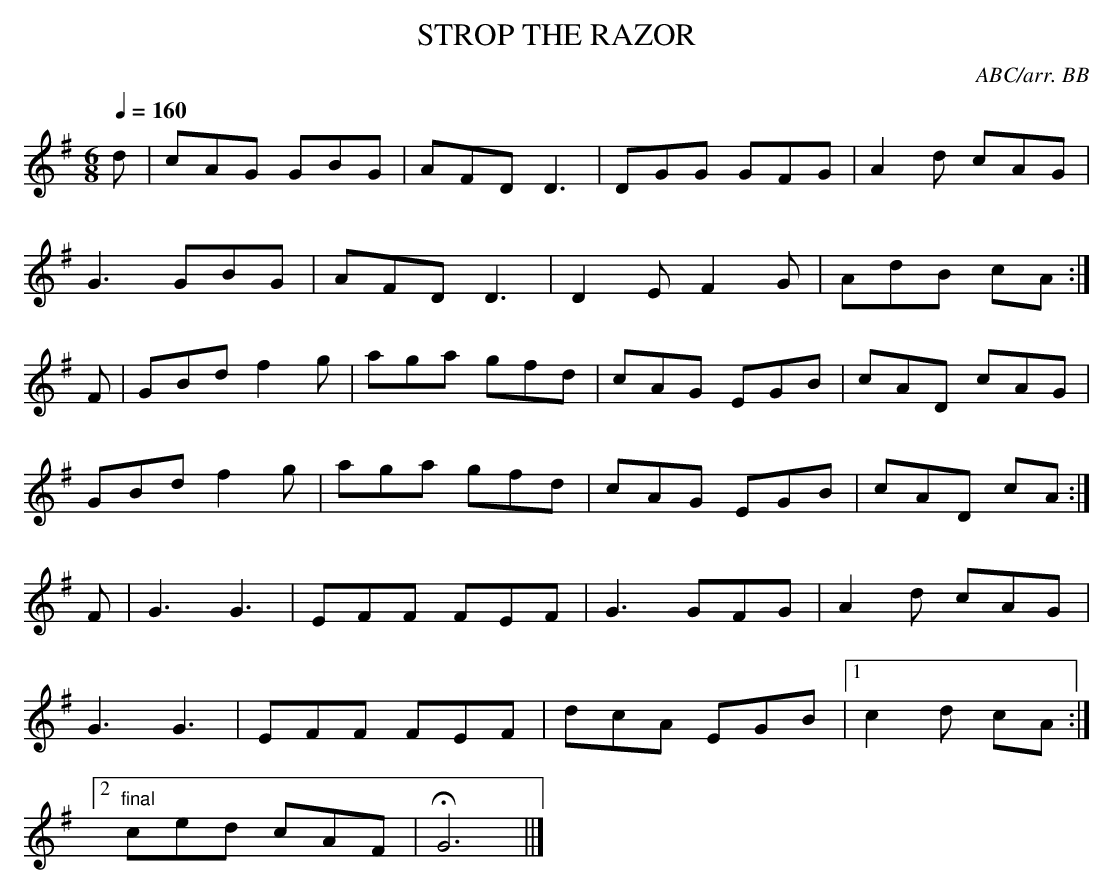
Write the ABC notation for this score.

X:1
T:STROP THE RAZOR
C:ABC/arr. BB
M:6/8
L:1/8
Q:1/4=160
K:G
d|cAG GBG|AFD D3|DGG GFG|A2d cAG|
G3 GBG|AFD D3|D2E F2G|AdB cA :|
F|GBd f2g|aga gfd|cAG EGB|cAD cAG|
GBd f2g|aga gfd|cAG EGB|cAD cA :|
F|G3 G3|EFF FEF|G3 GFG|A2d cAG|
G3 G3|EFF FEF|dcA EGB |1 c2d cA :|
[2 "final"ced cAF |HG6||]
